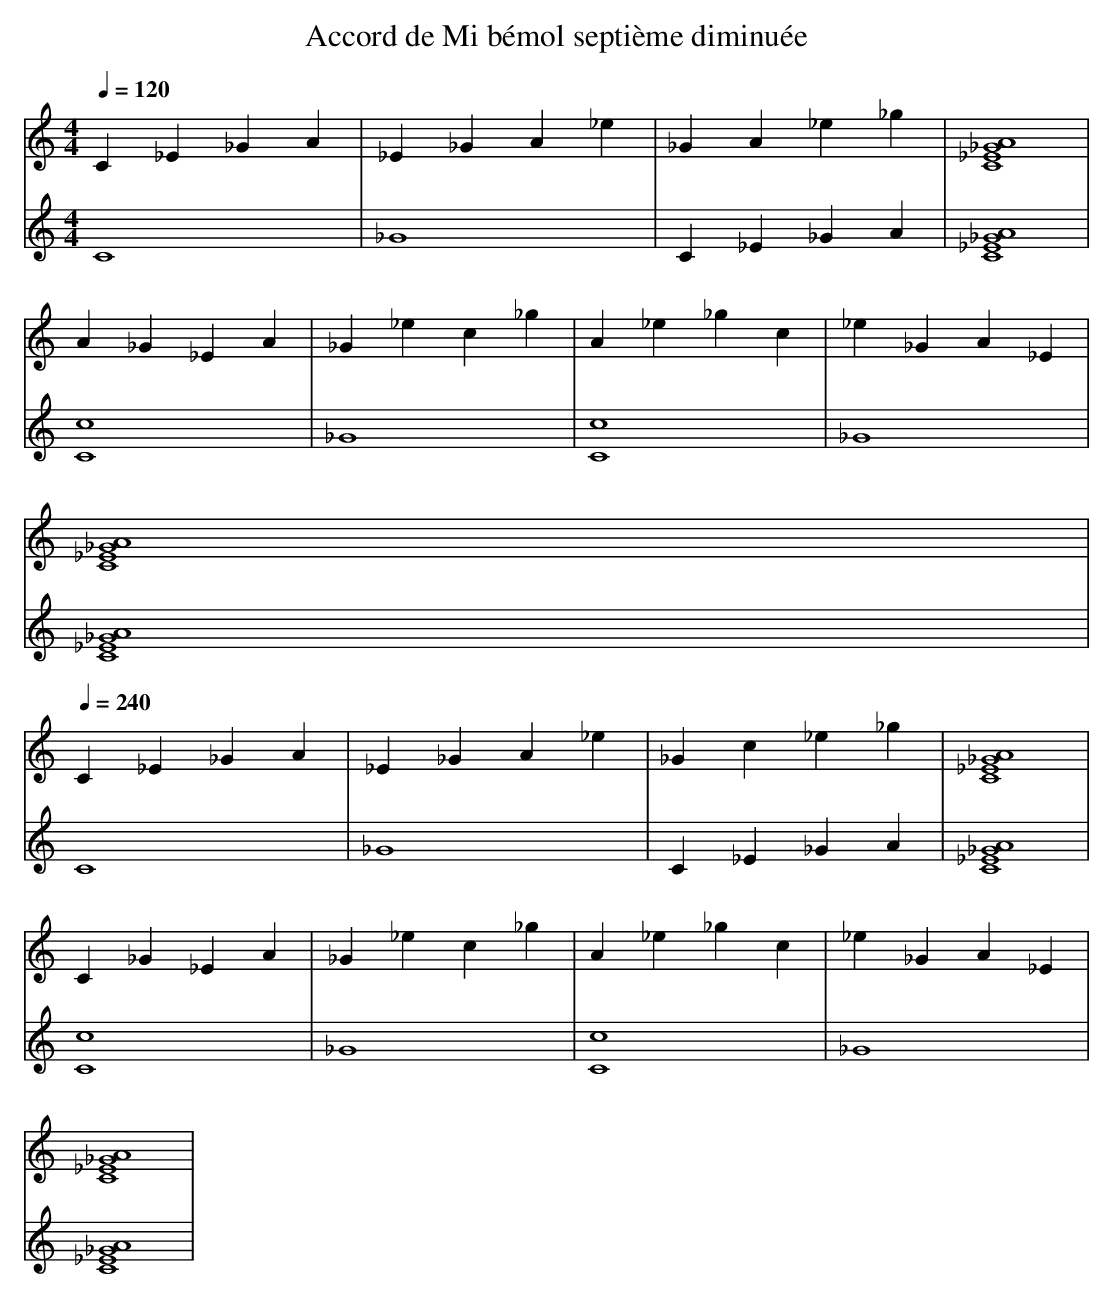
X:1
T:Accord de Mi bémol septième diminuée
M: 4/4
L: 1/4
Q:1/4=120
K:C
V:1
C _E _G A | _E _G A _e | _G A _e _g | [C4 _E4 _G4 A4] |
A _G _E A | _G _e c _g | A _e _g c | _e _G A _E |
[C4 _E4 _G4 A4] |
Q:1/4=240
C _E _G A | _E _G A _e | _G c _e _g | [C4 _E4 _G4 A4] |
C _G _E A | _G _e c _g | A _e _g c | _e _G A _E |
[C4 _E4 _G4 A4] |
V:2
C4 | _G4 | C _E _G A | [C4 _E4 _G4 A4] |
[C4 c4] | _G4 | [C4 c4] | _G4 |
[C4 _E4 _G4 A4] |
Q:1/4=240
C4 | _G4 | C _E _G A | [C4 _E4 _G4 A4] |
[C4 c4] | _G4 | [C4 c4] | _G4 |
[C4 _E4 _G4 A4] |
